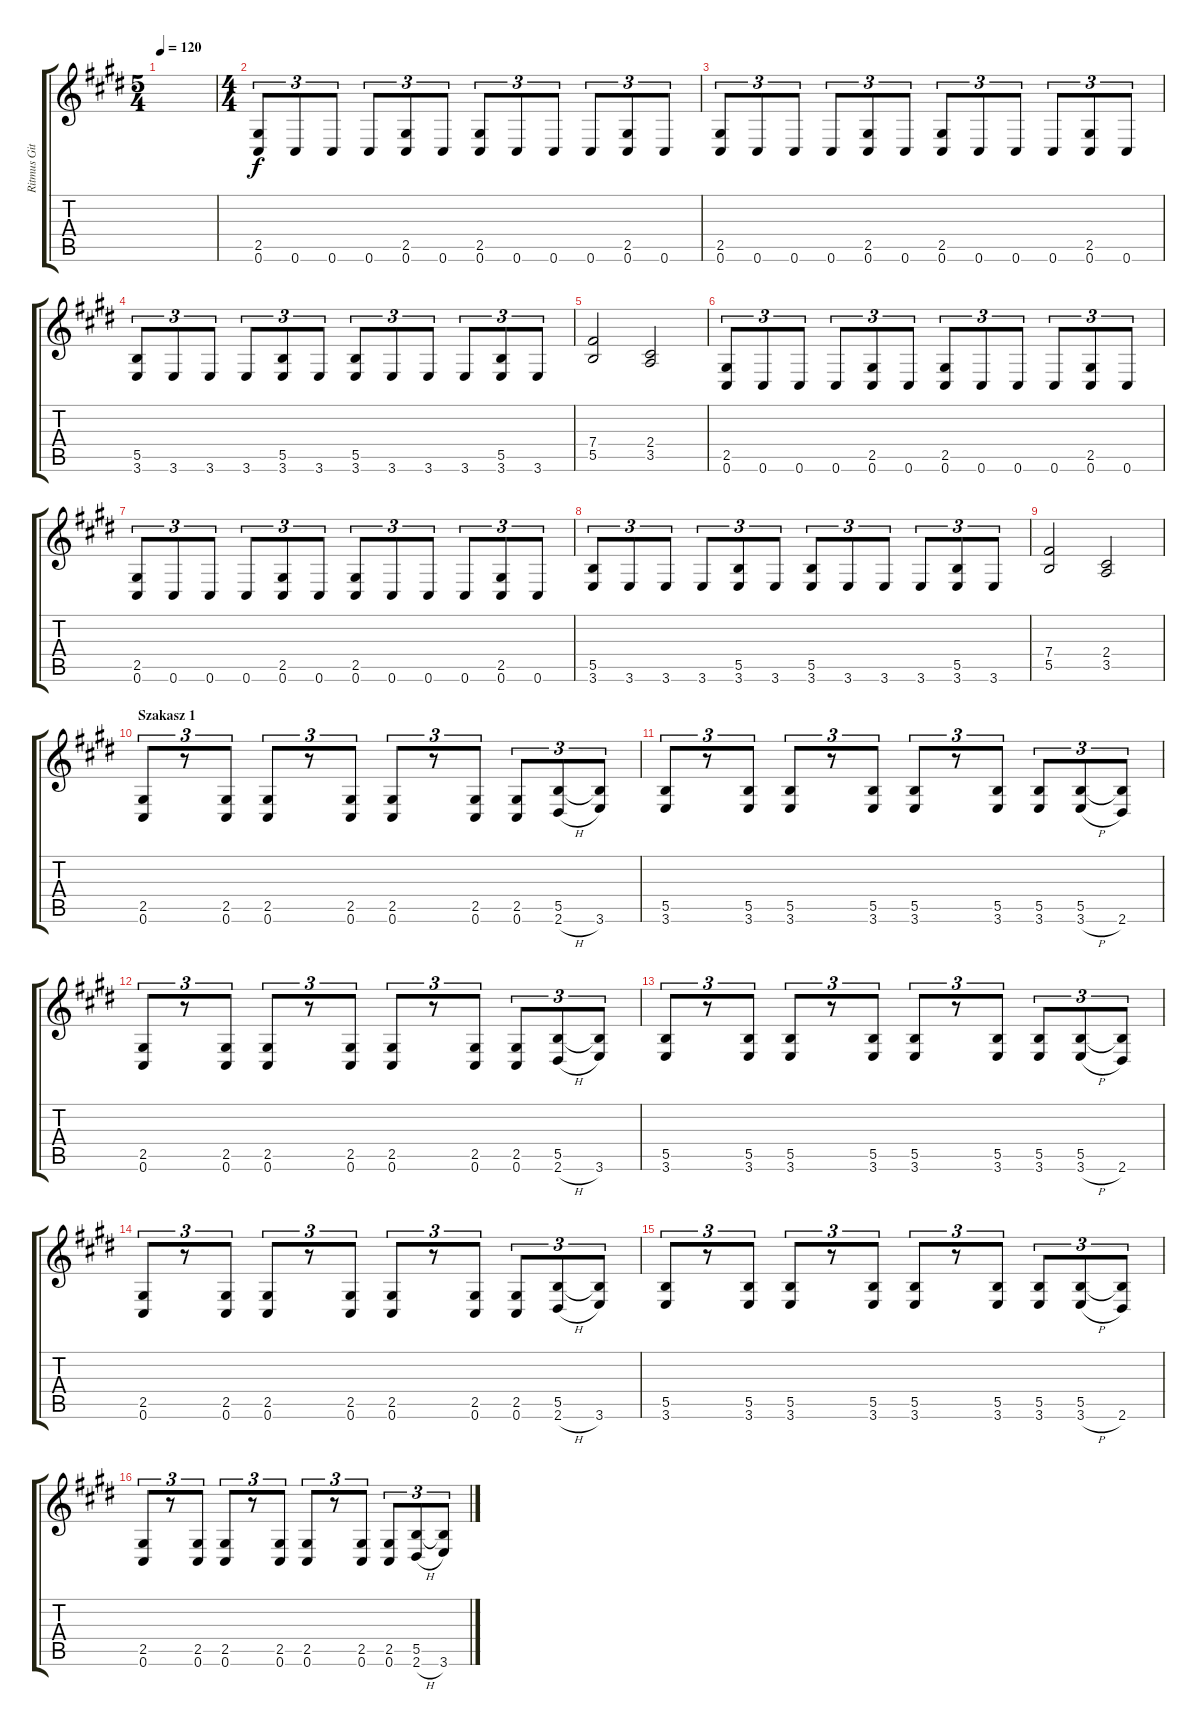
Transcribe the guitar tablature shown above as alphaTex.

\track ("Ritmus Gitár 2" "Ritmus Git") {instrument distortionguitar}
\staff {score tabs}
\tuning (Db4 Ab3 E3 B2 Gb2 Db2) {hide}
\ts (5 4)
\tempo 120
\clef g2
\ks c#minor
|
\ts (4 4)
(2.5 0.6).8{tu (3 2)} 0.6.8{tu (3 2)} 0.6.8{tu (3 2)} 0.6.8{tu (3 2)} (2.5 0.6).8{tu (3 2)} 0.6.8{tu (3 2)} (2.5 0.6).8{tu (3 2)} 0.6.8{tu (3 2)} 0.6.8{tu (3 2)} 0.6.8{tu (3 2)} (2.5 0.6).8{tu (3 2)} 0.6.8{tu (3 2)} |
(2.5 0.6).8{tu (3 2)} 0.6.8{tu (3 2)} 0.6.8{tu (3 2)} 0.6.8{tu (3 2)} (2.5 0.6).8{tu (3 2)} 0.6.8{tu (3 2)} (2.5 0.6).8{tu (3 2)} 0.6.8{tu (3 2)} 0.6.8{tu (3 2)} 0.6.8{tu (3 2)} (2.5 0.6).8{tu (3 2)} 0.6.8{tu (3 2)} |
(5.5 3.6).8{tu (3 2)} 3.6.8{tu (3 2)} 3.6.8{tu (3 2)} 3.6.8{tu (3 2)} (5.5 3.6).8{tu (3 2)} 3.6.8{tu (3 2)} (5.5 3.6).8{tu (3 2)} 3.6.8{tu (3 2)} 3.6.8{tu (3 2)} 3.6.8{tu (3 2)} (5.5 3.6).8{tu (3 2)} 3.6.8{tu (3 2)} |
(7.4 5.5).2 (2.4 3.5).2 |
(2.5 0.6).8{tu (3 2)} 0.6.8{tu (3 2)} 0.6.8{tu (3 2)} 0.6.8{tu (3 2)} (2.5 0.6).8{tu (3 2)} 0.6.8{tu (3 2)} (2.5 0.6).8{tu (3 2)} 0.6.8{tu (3 2)} 0.6.8{tu (3 2)} 0.6.8{tu (3 2)} (2.5 0.6).8{tu (3 2)} 0.6.8{tu (3 2)} |
(2.5 0.6).8{tu (3 2)} 0.6.8{tu (3 2)} 0.6.8{tu (3 2)} 0.6.8{tu (3 2)} (2.5 0.6).8{tu (3 2)} 0.6.8{tu (3 2)} (2.5 0.6).8{tu (3 2)} 0.6.8{tu (3 2)} 0.6.8{tu (3 2)} 0.6.8{tu (3 2)} (2.5 0.6).8{tu (3 2)} 0.6.8{tu (3 2)} |
(5.5 3.6).8{tu (3 2)} 3.6.8{tu (3 2)} 3.6.8{tu (3 2)} 3.6.8{tu (3 2)} (5.5 3.6).8{tu (3 2)} 3.6.8{tu (3 2)} (5.5 3.6).8{tu (3 2)} 3.6.8{tu (3 2)} 3.6.8{tu (3 2)} 3.6.8{tu (3 2)} (5.5 3.6).8{tu (3 2)} 3.6.8{tu (3 2)} |
(7.4 5.5).2 (2.4 3.5).2 |
\section ("" "Szakasz 1")
(2.5 0.6).8{tu (3 2)} r.8{tu (3 2)} (2.5 0.6).8{tu (3 2)} (2.5 0.6).8{tu (3 2)} r.8{tu (3 2)} (2.5 0.6).8{tu (3 2)} (2.5 0.6).8{tu (3 2)} r.8{tu (3 2)} (2.5 0.6).8{tu (3 2)} (2.5 0.6).8{tu (3 2)} (5.5 2.6{h}).8{tu (3 2)} (5.5{t} 3.6).8{tu (3 2)} |
(5.5 3.6).8{tu (3 2)} r.8{tu (3 2)} (5.5 3.6).8{tu (3 2)} (5.5 3.6).8{tu (3 2)} r.8{tu (3 2)} (5.5 3.6).8{tu (3 2)} (5.5 3.6).8{tu (3 2)} r.8{tu (3 2)} (5.5 3.6).8{tu (3 2)} (5.5 3.6).8{tu (3 2)} (5.5 3.6{h}).8{tu (3 2)} (5.5{t} 2.6).8{tu (3 2)} |
(2.5 0.6).8{tu (3 2)} r.8{tu (3 2)} (2.5 0.6).8{tu (3 2)} (2.5 0.6).8{tu (3 2)} r.8{tu (3 2)} (2.5 0.6).8{tu (3 2)} (2.5 0.6).8{tu (3 2)} r.8{tu (3 2)} (2.5 0.6).8{tu (3 2)} (2.5 0.6).8{tu (3 2)} (5.5 2.6{h}).8{tu (3 2)} (5.5{t} 3.6).8{tu (3 2)} |
(5.5 3.6).8{tu (3 2)} r.8{tu (3 2)} (5.5 3.6).8{tu (3 2)} (5.5 3.6).8{tu (3 2)} r.8{tu (3 2)} (5.5 3.6).8{tu (3 2)} (5.5 3.6).8{tu (3 2)} r.8{tu (3 2)} (5.5 3.6).8{tu (3 2)} (5.5 3.6).8{tu (3 2)} (5.5 3.6{h}).8{tu (3 2)} (5.5{t} 2.6).8{tu (3 2)} |
(2.5 0.6).8{tu (3 2)} r.8{tu (3 2)} (2.5 0.6).8{tu (3 2)} (2.5 0.6).8{tu (3 2)} r.8{tu (3 2)} (2.5 0.6).8{tu (3 2)} (2.5 0.6).8{tu (3 2)} r.8{tu (3 2)} (2.5 0.6).8{tu (3 2)} (2.5 0.6).8{tu (3 2)} (5.5 2.6{h}).8{tu (3 2)} (5.5{t} 3.6).8{tu (3 2)} |
(5.5 3.6).8{tu (3 2)} r.8{tu (3 2)} (5.5 3.6).8{tu (3 2)} (5.5 3.6).8{tu (3 2)} r.8{tu (3 2)} (5.5 3.6).8{tu (3 2)} (5.5 3.6).8{tu (3 2)} r.8{tu (3 2)} (5.5 3.6).8{tu (3 2)} (5.5 3.6).8{tu (3 2)} (5.5 3.6{h}).8{tu (3 2)} (5.5{t} 2.6).8{tu (3 2)} |
(2.5 0.6).8{tu (3 2)} r.8{tu (3 2)} (2.5 0.6).8{tu (3 2)} (2.5 0.6).8{tu (3 2)} r.8{tu (3 2)} (2.5 0.6).8{tu (3 2)} (2.5 0.6).8{tu (3 2)} r.8{tu (3 2)} (2.5 0.6).8{tu (3 2)} (2.5 0.6).8{tu (3 2)} (5.5 2.6{h}).8{tu (3 2)} (5.5{t} 3.6).8{tu (3 2)}
